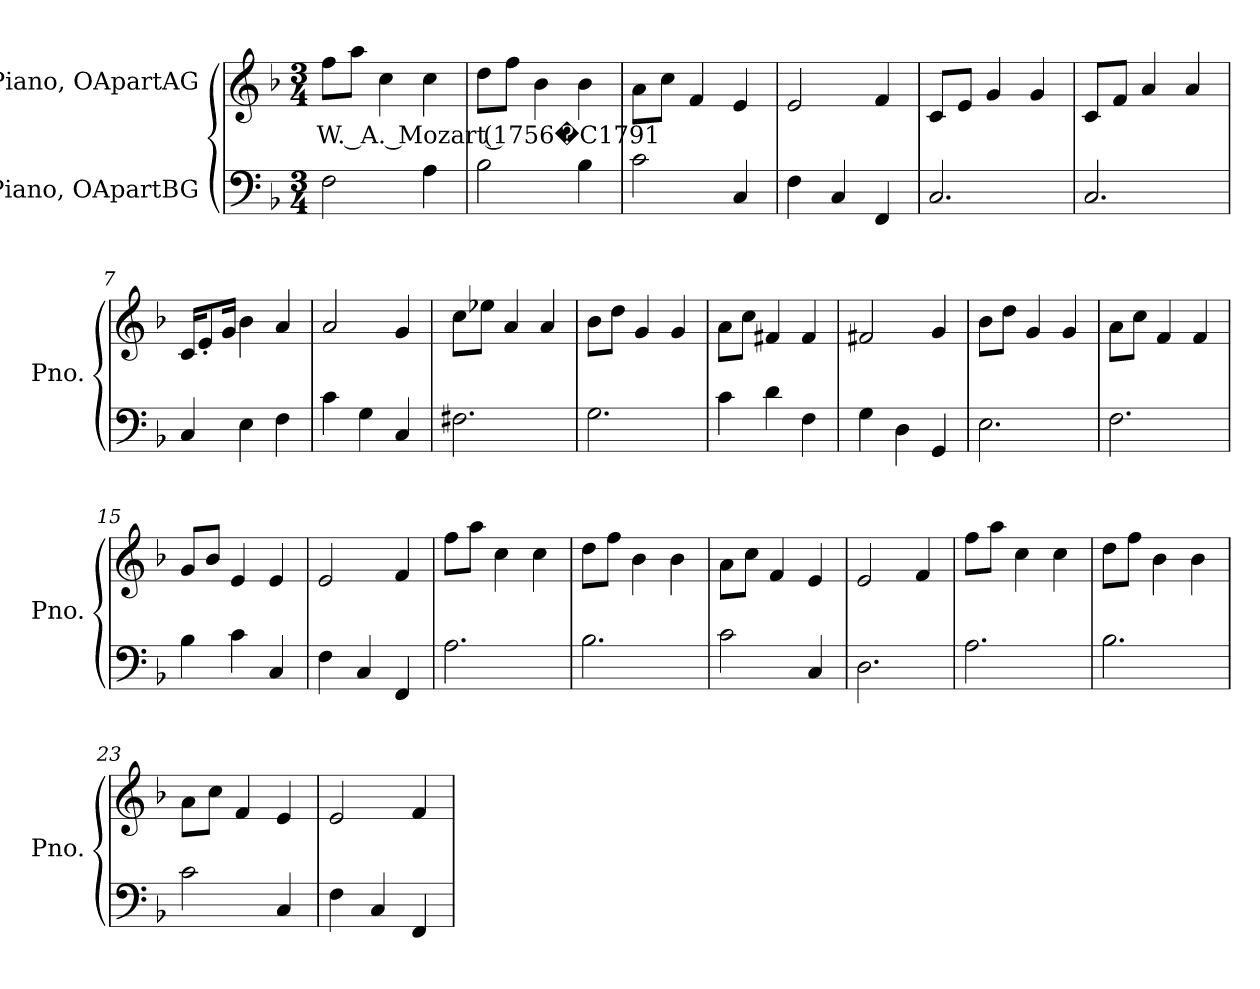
**kern	**kern	**text
*part2	*part1	*part1
*staff2	*staff1	*staff1
*I"Piano, OApartBG	*I"Piano, OApartAG	*
*I'Pno.	*I'Pno.	*
*clefF4	*clefG2	*
*k[b-]	*k[b-]	*
*M3/4	*M3/4	*
*MM60	*MM60	*
=1	=1	=1
!	!	!LO:LY:b
2F\	8ff\L	W. A. Mozart (1756�C1791
.	8aa\J	.
.	4cc\	.
4A\	4cc\	.
=2	=2	=2
2B-\	8dd\L	.
.	8ff\J	.
.	4b-\	.
4B-\	4b-\	.
=3	=3	=3
2c\	8a\L	.
.	8cc\J	.
.	4f/	.
4C/	4e/	.
=4	=4	=4
4F\	2e/	.
4C/	.	.
4FF/	4f/	.
!!LO:LB:g=z
=5	=5	=5
2.C/	8c/L	.
.	8e/J	.
.	4g/	.
.	4g/	.
=6	=6	=6
2.C/	8c/L	.
.	8f/J	.
.	4a/	.
.	4a/	.
=7	=7	=7
4C/	16c/KL	.
.	8e'/	.
.	16g/Jk	.
4E\	4b-\	.
4F\	4a/	.
=8	=8	=8
4c\	2a/	.
4G\	.	.
4C/	4g/	.
=9	=9	=9
2.F#X\	8cc\L	.
.	8ee-X\J	.
.	4a/	.
.	4a/	.
=10	=10	=10
2.G\	8b-\L	.
.	8dd\J	.
.	4g/	.
.	4g/	.
=11	=11	=11
4c\	8a\L	.
.	8cc\J	.
4d\	4f#X/	.
4F\	4f#/	.
=12	=12	=12
4G\	2f#X/	.
4D\	.	.
4GG/	4g/	.
!!LO:LB:g=z
=13	=13	=13
2.E\	8b-\L	.
.	8dd\J	.
.	4g/	.
.	4g/	.
=14	=14	=14
2.F\	8a\L	.
.	8cc\J	.
.	4f/	.
.	4f/	.
=15	=15	=15
4B-\	8g/L	.
.	8b-/J	.
4c\	4e/	.
4C/	4e/	.
=16	=16	=16
4F\	2e/	.
4C/	.	.
4FF/	4f/	.
=17	=17	=17
2.A\	8ff\L	.
.	8aa\J	.
.	4cc\	.
.	4cc\	.
=18	=18	=18
2.B-\	8dd\L	.
.	8ff\J	.
.	4b-\	.
.	4b-\	.
=19	=19	=19
2c\	8a\L	.
.	8cc\J	.
.	4f/	.
4C/	4e/	.
=20	=20	=20
2.D\	2e/	.
.	4f/	.
=21	=21	=21
2.A\	8ff\L	.
.	8aa\J	.
.	4cc\	.
.	4cc\	.
!!LO:LB:g=z
=22	=22	=22
2.B-\	8dd\L	.
.	8ff\J	.
.	4b-\	.
.	4b-\	.
=23	=23	=23
2c\	8a\L	.
.	8cc\J	.
.	4f/	.
4C/	4e/	.
=24	=24	=24
4F\	2e/	.
4C/	.	.
4FF/	4f/	.
=	=	=
*-	*-	*-
